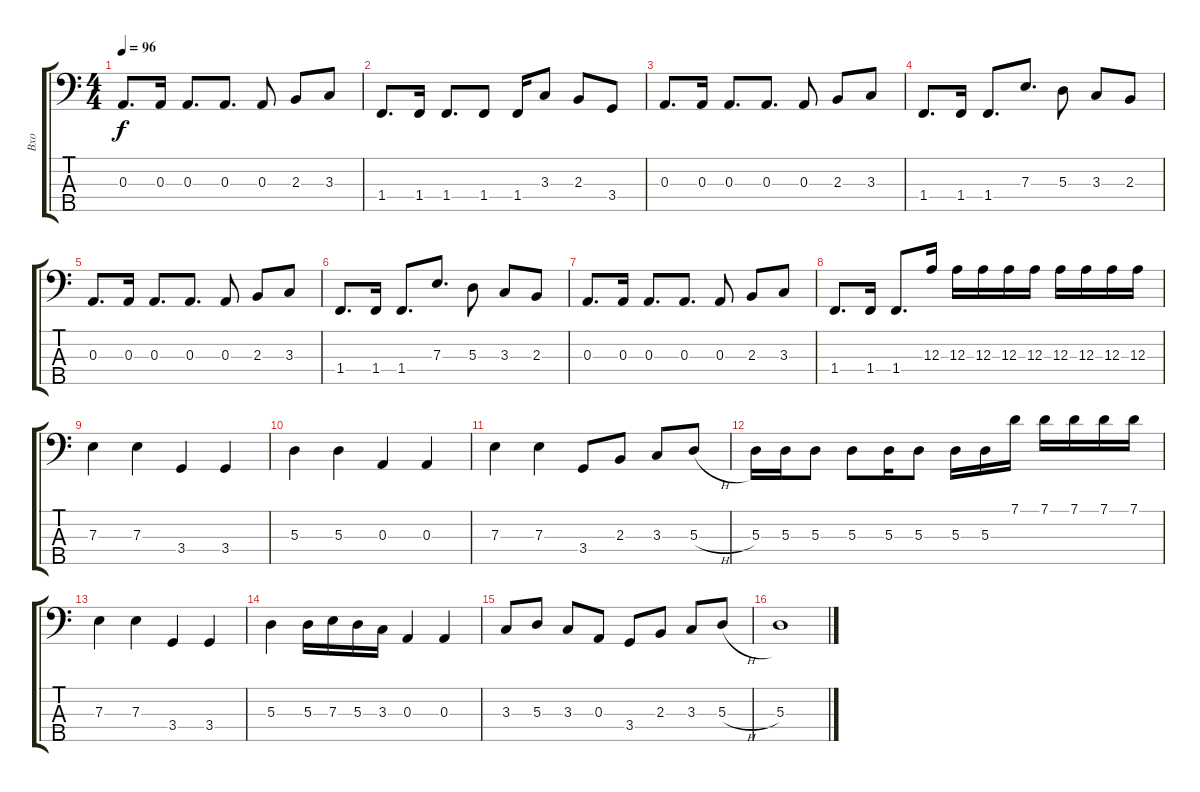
\track ("Bxo" "Bxo") {instrument synthbass2}
\staff {score tabs}
\tuning (G2 D2 A1 E1 B0) {hide}
\ts (4 4)
\tempo 96
\clef f4
\ks c
0.3.8{d dy f} 0.3.16 0.3.8{d} 0.3.8{d} 0.3.8 2.3.8 3.3.8 |
1.4.8{d} 1.4.16 1.4.8{d} 1.4.8 1.4.16 3.3.8 2.3.8 3.4.8 |
0.3.8{d} 0.3.16 0.3.8{d} 0.3.8{d} 0.3.8 2.3.8 3.3.8 |
1.4.8{d} 1.4.16 1.4.8{d} 7.3.8{d} 5.3.8 3.3.8 2.3.8 |
0.3.8{d} 0.3.16 0.3.8{d} 0.3.8{d} 0.3.8 2.3.8 3.3.8 |
1.4.8{d} 1.4.16 1.4.8{d} 7.3.8{d} 5.3.8 3.3.8 2.3.8 |
0.3.8{d} 0.3.16 0.3.8{d} 0.3.8{d} 0.3.8 2.3.8 3.3.8 |
1.4.8{d} 1.4.16 1.4.8{d} 12.3.16 12.3.16 12.3.16 12.3.16 12.3.16 12.3.16 12.3.16 12.3.16 12.3.16 |
7.3.4 7.3.4 3.4.4 3.4.4 |
5.3.4 5.3.4 0.3.4 0.3.4 |
7.3.4 7.3.4 3.4.8 2.3.8 3.3.8 5.3{h}.8 |
5.3.16 5.3.16 5.3.8 5.3.8 5.3.16 5.3.8 5.3.16 5.3.16 7.1.16 7.1.16 7.1.16 7.1.16 7.1.16 |
7.3.4 7.3.4 3.4.4 3.4.4 |
5.3.4 5.3.16 7.3.16 5.3.16 3.3.16 0.3.4 0.3.4 |
3.3.8 5.3.8 3.3.8 0.3.8 3.4.8 2.3.8 3.3.8 5.3{h}.8 |
5.3.1
